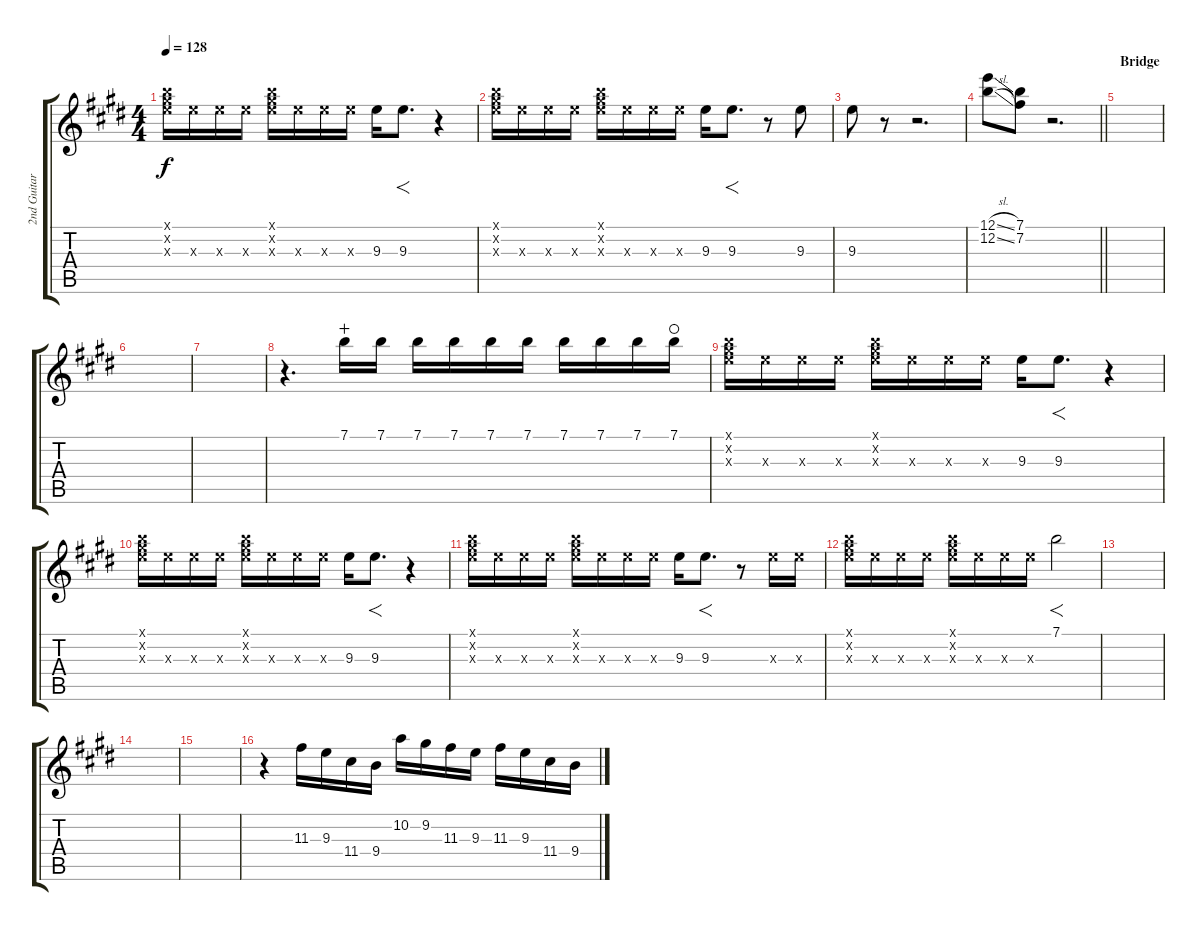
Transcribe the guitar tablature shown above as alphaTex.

\track ("2nd Guitar" "2nd Guitar") {instrument overdrivenguitar}
\staff {score tabs}
\tuning (E4 B3 G3 D3 A2 E2) {hide}
\ts (4 4)
\tempo 128
\clef g2
\ks c#minor
(7.1{x} 9.2{x} 9.3{x}).16{dy f} 9.3{x}.16 9.3{x}.16 9.3{x}.16 (7.1{x} 9.2{x} 9.3{x}).16 9.3{x}.16 9.3{x}.16 9.3{x}.16 9.3.16 9.3.8{f d} r.4 |
(7.1{x} 9.2{x} 9.3{x}).16 9.3{x}.16 9.3{x}.16 9.3{x}.16 (7.1{x} 9.2{x} 9.3{x}).16 9.3{x}.16 9.3{x}.16 9.3{x}.16 9.3.16 9.3.8{f d} r.8 9.3.8 |
9.3.8 r.8 r.2{d} |
\barLineRight lightlight
(12.1{sl} 12.2{sl}).8 (7.1 7.2).8 r.2{d} |
\section ("" "Bridge")
|
|
|
r.4{d} 7.1.16{wahc} 7.1.16 7.1.16 7.1.16 7.1.16 7.1.16 7.1.16 7.1.16 7.1.16 7.1.16{waho} |
(7.1{x} 9.2{x} 9.3{x}).16 9.3{x}.16 9.3{x}.16 9.3{x}.16 (7.1{x} 9.2{x} 9.3{x}).16 9.3{x}.16 9.3{x}.16 9.3{x}.16 9.3.16 9.3.8{f d} r.4 |
(7.1{x} 9.2{x} 9.3{x}).16 9.3{x}.16 9.3{x}.16 9.3{x}.16 (7.1{x} 9.2{x} 9.3{x}).16 9.3{x}.16 9.3{x}.16 9.3{x}.16 9.3.16 9.3.8{f d} r.4 |
(7.1{x} 9.2{x} 9.3{x}).16 9.3{x}.16 9.3{x}.16 9.3{x}.16 (7.1{x} 9.2{x} 9.3{x}).16 9.3{x}.16 9.3{x}.16 9.3{x}.16 9.3.16 9.3.8{f d} r.8 9.3{x}.16 9.3{x}.16 |
(7.1{x} 9.2{x} 9.3{x}).16 9.3{x}.16 9.3{x}.16 9.3{x}.16 (7.1{x} 9.2{x} 9.3{x}).16 9.3{x}.16 9.3{x}.16 9.3{x}.16 7.1.2{f} |
|
|
|
r.4 11.3.16 9.3.16 11.4.16 9.4.16 10.2.16 9.2.16 11.3.16 9.3.16 11.3.16 9.3.16 11.4.16 9.4.16
